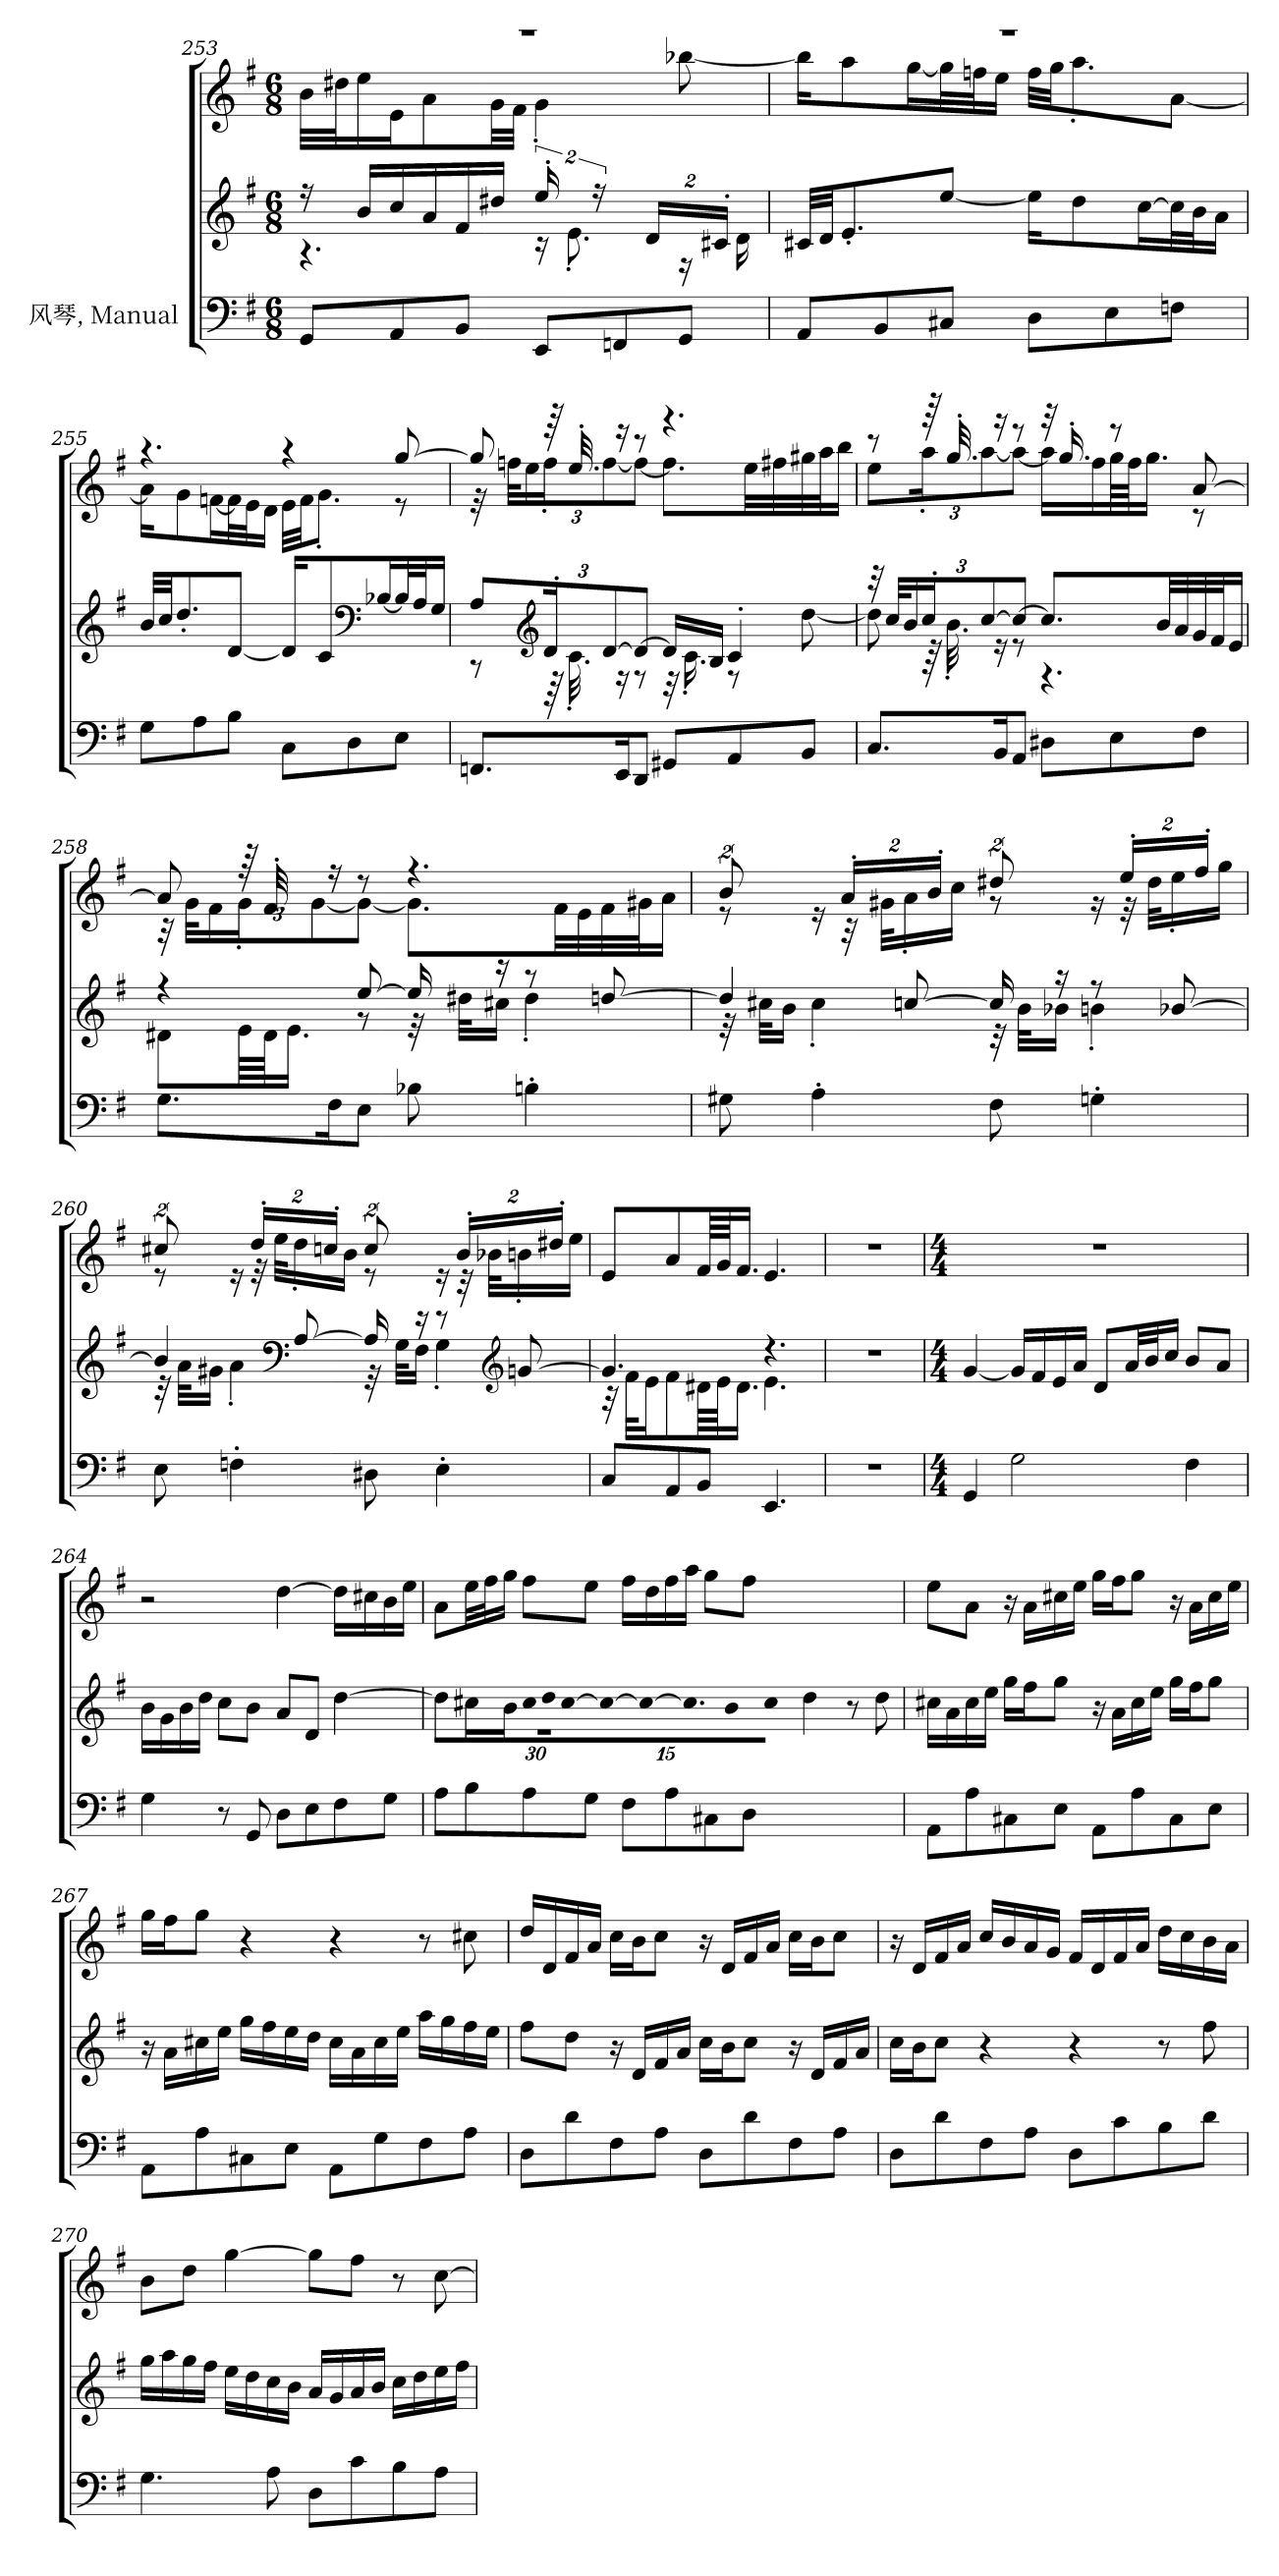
**kern	**kern	**kern
*part1	*part1	*part1
*staff3	*staff2	*staff1
*I"风琴, Manual	*	*
*clefF4	*clefG2	*clefG2
*k[f#]	*k[f#]	*k[f#]
*M6/8	*M6/8	*M6/8
=253	=253	=253
*	*^	*^
8GG/L	16r	4.r	2.r	32b\LLL
.	.	.	.	32dd#X\J
.	16b/LL	.	.	16ee\
8AA/	16cc/	.	.	16e\J
.	16a/	.	.	8a\
8BB/J	16f#/	.	.	.
.	16dd#X/JJ	.	.	32g\LL
.	.	.	.	32f#\JJJ
8EE/L	32%3ee'/	16r	.	4g'\
.	.	8.e'\	.	.
.	32%3r	.	.	.
8FFn/	.	.	.	.
.	32%3d/L	.	.	.
8GG/J	.	16r	.	[8bb-X\
.	32%3c#X'/J	.	.	.
.	.	16d\	.	.
*	*v	*v	*	*
!!LO:LB:g=z	!!
=254	=254	=254	=254
8AA/L	32c#X/LLL	2.r	16bb-\KL]
.	32d/JJ	.	.
.	8.e'/	.	8aa\
8BB/	.	.	.
.	.	.	[16gg\L
8C#X/J	[8ee/J	.	32gg\L]
.	.	.	32ffn\J
.	.	.	16ee\JJ
8D\L	16ee\KL]	.	32ff\LLL
.	.	.	32gg\JJ
.	8dd\	.	8.aa'\
8E\	.	.	.
.	[16cc\L	.	.
8Fn\J	32cc\L]	.	[8a\J
.	32b\J	.	.
.	16a\JJ	.	.
=255	=255	=255	=255
8G\L	32b/LLL	4.r	16a\KL]
.	32cc/JJ	.	.
.	8.dd'/	.	8g\
8A\	.	.	.
.	.	.	[16fn\L
8B\J	[8d/J	.	32f\L]
.	.	.	32e\J
.	.	.	16d\JJ
8C\L	16d/KL]	4r	32e\LLL
.	.	.	32f\JJ
.	8c/	.	8.g'\J
8D\	.	.	.
*	*clefF4	*	*
.	[16B-X/L	.	.
8E\J	32B-/L]	[8gg/	8r
.	32A/J	.	.
.	16G/JJ	.	.
!!LO:LB:g=z	!!
=256	=256	=256	=256
*	*^	*	*
8.FFn/L	8A/L	8r	8gg/]	32r
.	.	.	.	32ffn\KLL
.	.	.	.	16ee\
*	*clefG2	*	*	*
*	*Xbrackettup	*	*	*Xbrackettup
.	24d'/K	64r	64r	24ff'\J
.	.	32.c'\	32.ee'/	.
.	[12d/	.	.	[12ff\
16EE/K	.	16r	16r	.
8DD/J	8d/J_	8r	8r	8ff\J_
8GG#X/L	16d/LL]	32r	4.r	8.ff\L]
.	.	16.c'\	.	.
.	16B/JJ	.	.	.
8AA/	4c'/	8r	.	.
.	.	.	.	32ee\LL
.	.	.	.	32ff#X\
8BB/J	.	[8dd\	.	32gg#X\
.	.	.	.	32aa\J
.	.	.	.	16bb\JJ
=257	=257	=257	=257	=257
8.C/L	32r	8dd\]	8r	8ee\L
.	32cc/KLL	.	.	.
.	16b/	.	.	.
.	24cc'/J	64r	64r	24aa'\K
.	.	32.b'\	32.gg'/	.
.	[12cc/	.	.	[12aa\
16BB/K	.	16r	16r	.
8AA/J	8cc/J_	8r	8r	8aa\J_
8D#X\L	8.cc/L]	4.r	32r	16aa\LL]
.	.	.	16.gg'/	.
.	.	.	.	16ff#\
8E\	.	.	8r	64gg\LL
.	.	.	.	64ff#\JJ
.	.	.	.	16.gg\JJ
.	32b/LL	.	.	.
.	32a/	.	.	.
8F#\J	32g/	.	[8a/	8r
.	32f#/J	.	.	.
.	16e/JJ	.	.	.
!!LO:LB:g=z	!!
=258	=258	=258	=258	=258
8.G\L	4r	8d#X\L	8a/]	32r
.	.	.	.	32g\KLL
.	.	.	.	16f#\
.	.	64e\LLL	64r	24g'\J
.	.	64d#\JJ	32.f#'/	.
.	.	16.e\JJ	.	.
.	.	.	.	[12g\
16F#\K	.	.	16r	.
8E\J	[8ee/	8r	8r	8g\J_
8B-X\	16ee/]	32r	4.r	8.g\L]
.	.	32dd#X\KLL	.	.
.	16r	16cc#X\JJ	.	.
4Bn'\	8r	4dd#'\	.	.
.	.	.	.	32f#\LL
.	.	.	.	32e\
.	[8ddn/	.	.	32f#\
.	.	.	.	32g#X\J
.	.	.	.	16a\JJ
=259	=259	=259	=259	=259
*	*	*	*brackettup	*
8G#X\	4dd/]	32r	16%3b/	8r
.	.	32cc#X\KLL	.	.
.	.	16b\JJ	.	.
4A'\	.	4cc#'\	.	16r
.	.	.	32%3a'/L	32r
.	.	.	.	32g#X\KLL
.	[8ccn/	.	.	16a'\
.	.	.	32%3b'/J	.
.	.	.	.	16cc\JJ
8F#\	16cc/]	32r	16%3dd#X/	8r
.	.	32b\KLL	.	.
.	16r	16b-X\JJ	.	.
4Gn'\	8r	4bn'\	.	16r
.	.	.	32%3ee'/L	32r
.	.	.	.	32dd#\KLL
.	[8b-X/	.	.	16ee'\
.	.	.	32%3ff#'/J	.
.	.	.	.	16gg\JJ
!!LO:PB:g=z	!!
=260	=260	=260	=260	=260
8E\	4b-/]	32r	16%3cc#X/	8r
.	.	32a\KLL	.	.
.	.	16g#X\JJ	.	.
4Fn'\	.	4a'\	.	16r
.	.	.	32%3dd'/L	32r
.	.	.	.	32ee\KLL
*	*clefF4	*	*	*
.	[8A/	.	.	16dd'\
.	.	.	32%3ccn'/J	.
.	.	.	.	16b\JJ
8D#X\	16A/]	32r	16%3cc/	8r
.	.	32G\KLL	.	.
.	16r	16F#\JJ	.	.
4E'\	8r	4G'\	.	16r
.	.	.	32%3b'/L	32r
.	.	.	.	32b-X\KLL
*	*clefG2	*	*	*
.	[8gn/	.	.	16bn'\
.	.	.	32%3dd#X'/J	.
.	.	.	.	16ee\JJ
*	*	*	*v	*v
=261	=261	=261	=261
8C/L	4.g/]	32r	8e/L
.	.	32f#\KLL	.
.	.	16e\J	.
8AA/	.	8f#\	8a/
8BB/J	.	64d#X\LLL	64f#/LLL
.	.	64e\JJ	64g/JJ
.	.	16.d#\JJ	16.f#/JJ
4.EE/	4.r	4.e\	4.e/
*	*v	*v	*
=262	=262	=262
*	*	*MM70
2.r	2.r	2.r
!!LO:LB:g=z
=263	=263	=263
*M4/4	*M4/4	*M4/4
4GG/	[4g/	1r
2G\	16g/LL]	.
.	16f#/	.
.	16e/	.
.	16a/JJ	.
.	8d/L	.
.	32a/LL	.
.	32b/J	.
.	16cc/JJ	.
4F#\	8b/L	.
.	8a/J	.
=264	=264	=264
4G\	16b\LL	2r
.	16g\	.
.	16b\	.
.	16dd\JJ	.
8r	8cc\L	.
8GG/	8b\J	.
8D\L	8a/L	[4dd\
8E\	8d/J	.
8F#\	[4dd\	16dd\LL]
.	.	16cc#X\
8G\J	.	16b\
.	.	16ee\JJ
=265	=265	=265
8A\L	8dd\L]	8a\L
8B\	16cc#X\L	32ee\LL
.	.	32ff#\J
.	16b\	16gg\JJ
!	!LO:N:vis=256%9	!
8A\	960%17cc#\LL	8ff#\L
!	!LO:N:vis=256%9	!
.	960%17dd\J	.
.	1920ryy	.
!	!LO:N:vis=32	!
.	[640%23cc#\	.
!	!LO:N:vis=32	!
.	640%23cc#\_	.
!	!LO:N:vis=32	!
.	640%23cc#\_	.
8G\J	.	8ee\J
!	!LO:N:vis=32.	!
.	1920%103cc#\]	.
!	!LO:N:vis=256%9	!
.	960%17b\K	.
!	!LO:N:vis=32	!
.	640%23cc#\JJJ	.
8F#\L	.	16ff#\LL
.	4dd\	.
.	.	16dd\
8A\	.	16ff#\
.	.	16aa\JJ
8C#X\	.	8gg\L
.	8r	.
8D\J	.	8ff#\J
.	8dd\	.
960ryy	.	960ryy
!!LO:LB:g=z
=266	=266	=266
8AA\L	16cc#X\LL	8ee\L
.	16a\	.
8A\	16cc#\	8a\J
.	16ee\JJ	.
8C#X\	16gg\LL	16r
.	16ff#\J	16a\LL
8E\J	8gg\J	16cc#X\
.	.	16ee\JJ
8AA\L	16r	16gg\LL
.	16a\LL	16ff#\J
8A\	16cc#\	8gg\J
.	16ee\JJ	.
8C#\	16gg\LL	16r
.	16ff#\J	16a\LL
8E\J	8gg\J	16cc#\
.	.	16ee\JJ
=267	=267	=267
8AA\L	16r	16gg\LL
.	16a\LL	16ff#\J
8A\	16cc#X\	8gg\J
.	16ee\JJ	.
8C#X\	16gg\LL	4r
.	16ff#\	.
8E\J	16ee\	.
.	16dd\JJ	.
8AA\L	16cc#\LL	4r
.	16a\	.
8G\	16cc#\	.
.	16ee\JJ	.
8F#\	16aa\LL	8r
.	16gg\	.
8A\J	16ff#\	8cc#X\
.	16ee\JJ	.
!!LO:LB:g=z
=268	=268	=268
8D\L	8ff#\L	16dd/LL
.	.	16d/
8d\	8dd\J	16f#/
.	.	16a/JJ
8F#\	16r	16cc\LL
.	16d/LL	16b\J
8A\J	16f#/	8cc\J
.	16a/JJ	.
8D\L	16cc\LL	16r
.	16b\J	16d/LL
8d\	8cc\J	16f#/
.	.	16a/JJ
8F#\	16r	16cc\LL
.	16d/LL	16b\J
8A\J	16f#/	8cc\J
.	16a/JJ	.
=269	=269	=269
8D\L	16cc\LL	16r
.	16b\J	16d/LL
8d\	8cc\J	16f#/
.	.	16a/JJ
8F#\	4r	16cc/LL
.	.	16b/
8A\J	.	16a/
.	.	16g/JJ
8D\L	4r	16f#/LL
.	.	16d/
8c\	.	16f#/
.	.	16a/JJ
8B\	8r	16dd\LL
.	.	16cc\
8d\J	8ff#\	16b\
.	.	16a\JJ
!!LO:PB:g=z
=270	=270	=270
4.G\	16gg\LL	8b\L
.	16aa\	.
.	16gg\	8dd\J
.	16ff#\JJ	.
.	16ee\LL	[4gg\
.	16dd\	.
8A\	16cc\	.
.	16b\JJ	.
8D\L	16a/LL	8gg\L]
.	16g/	.
8c\	16a/	8ff#\J
.	16b/JJ	.
8B\	16cc\LL	8r
.	16dd\	.
8A\J	16ee\	[8cc\
.	16ff#\JJ	.
=	=	=
*-	*-	*-
